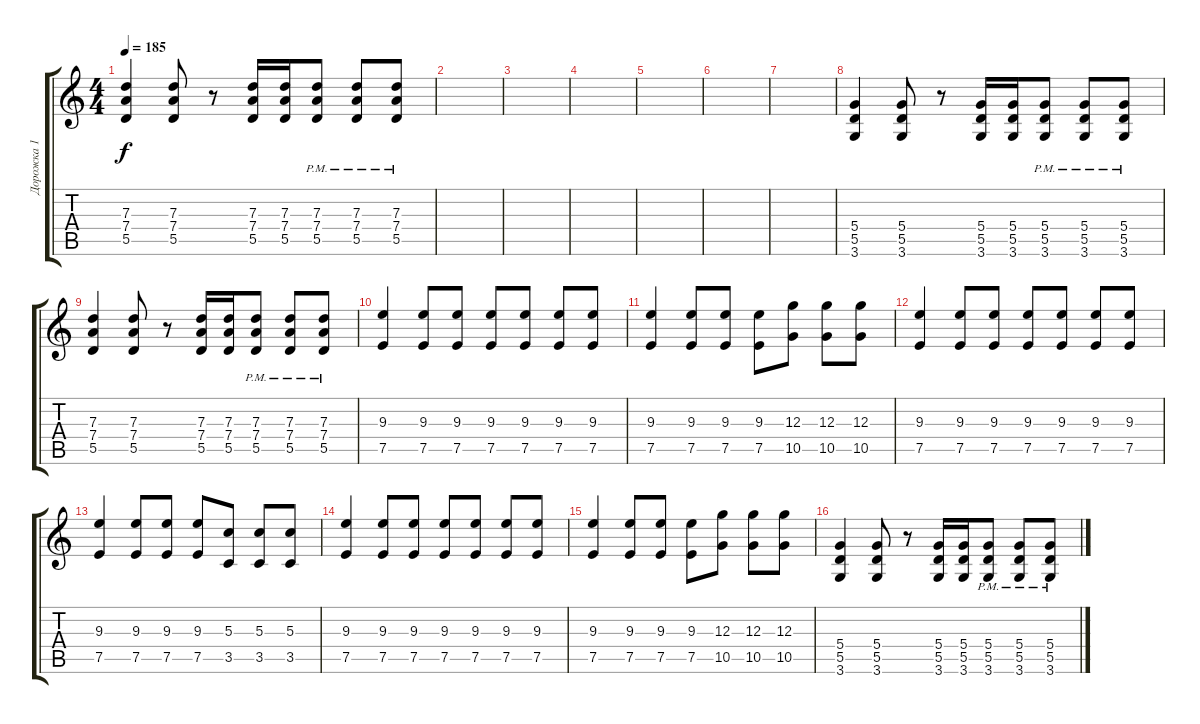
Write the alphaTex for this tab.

\track ("Дорожка 1" "Дорожка 1") {instrument overdrivenguitar}
\staff {score tabs}
\tuning (E4 B3 G3 D3 A2 E2) {hide}
\ts (4 4)
\tempo 185
\clef g2
\ks c
(7.3 7.4 5.5).4{dy f} (7.3 7.4 5.5).8 r.8 (7.3 7.4 5.5).16 (7.3 7.4 5.5).16 (7.3{pm} 7.4{pm} 5.5{pm}).8 (7.3{pm} 7.4{pm} 5.5{pm}).8 (7.3{pm} 7.4{pm} 5.5{pm}).8 |
|
|
|
|
|
|
(5.4 5.5 3.6).4 (5.4 5.5 3.6).8 r.8 (5.4 5.5 3.6).16 (5.4 5.5 3.6).16 (5.4{pm} 5.5{pm} 3.6{pm}).8 (5.4{pm} 5.5{pm} 3.6{pm}).8 (5.4{pm} 5.5{pm} 3.6{pm}).8 |
(7.3 7.4 5.5).4 (7.3 7.4 5.5).8 r.8 (7.3 7.4 5.5).16 (7.3 7.4 5.5).16 (7.3{pm} 7.4{pm} 5.5{pm}).8 (7.3{pm} 7.4{pm} 5.5{pm}).8 (7.3{pm} 7.4{pm} 5.5{pm}).8 |
(9.3 7.5).4{volume 11 instrument overdrivenguitar} (9.3 7.5).8 (9.3 7.5).8 (9.3 7.5).8 (9.3 7.5).8 (9.3 7.5).8 (9.3 7.5).8 |
(9.3 7.5).4 (9.3 7.5).8 (9.3 7.5).8 (9.3 7.5).8 (12.3 10.5).8 (12.3 10.5).8 (12.3 10.5).8 |
(9.3 7.5).4 (9.3 7.5).8 (9.3 7.5).8 (9.3 7.5).8 (9.3 7.5).8 (9.3 7.5).8 (9.3 7.5).8 |
(9.3 7.5).4 (9.3 7.5).8 (9.3 7.5).8 (9.3 7.5).8 (5.3 3.5).8{volume 9 instrument guitarharmonics} (5.3 3.5).8 (5.3 3.5).8 |
(9.3 7.5).4{volume 11 instrument overdrivenguitar} (9.3 7.5).8 (9.3 7.5).8 (9.3 7.5).8 (9.3 7.5).8 (9.3 7.5).8 (9.3 7.5).8 |
(9.3 7.5).4 (9.3 7.5).8 (9.3 7.5).8 (9.3 7.5).8 (12.3 10.5).8 (12.3 10.5).8 (12.3 10.5).8 |
(5.4 5.5 3.6).4 (5.4 5.5 3.6).8 r.8 (5.4 5.5 3.6).16 (5.4 5.5 3.6).16 (5.4{pm} 5.5{pm} 3.6{pm}).8 (5.4{pm} 5.5{pm} 3.6{pm}).8 (5.4{pm} 5.5{pm} 3.6{pm}).8
